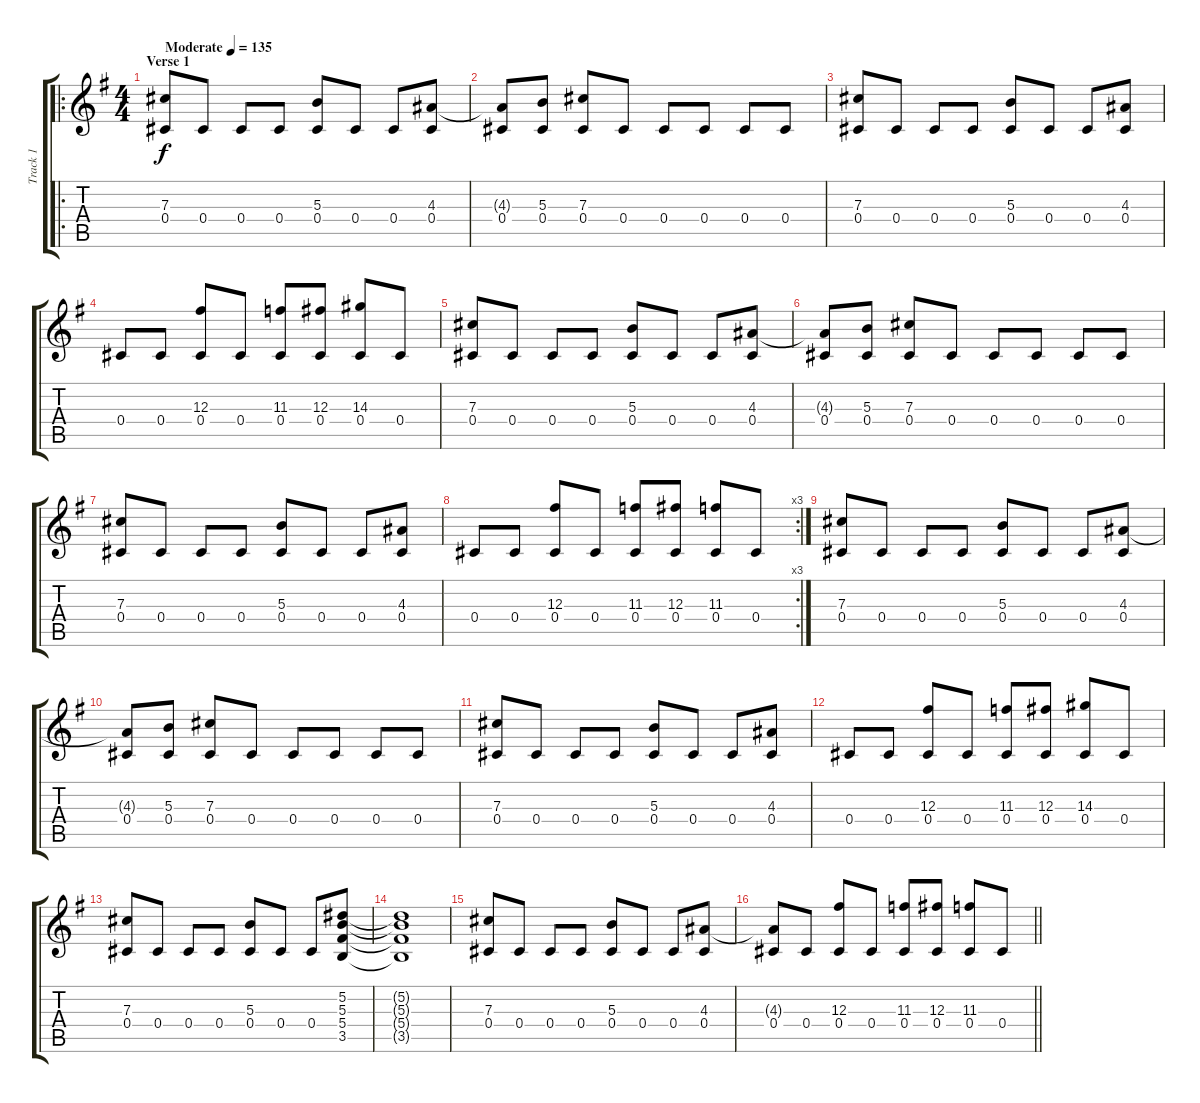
\track ("Track 1" "Track 1") {instrument distortionguitar}
\staff {score tabs}
\tuning (Eb4 Bb3 Gb3 Db3 Ab2 Eb2) {hide}
\ro
\ts (4 4)
\section ("" "Verse 1")
\tempo (135 "Moderate")
\clef g2
\ks g
(7.3 0.4).8{dy f instrument distortionguitar} 0.4.8 0.4.8 0.4.8 (5.3 0.4).8 0.4.8 0.4.8 (4.3 0.4).8 |
(4.3{t} 0.4).8 (5.3 0.4).8 (7.3 0.4).8 0.4.8 0.4.8 0.4.8 0.4.8 0.4.8 |
(7.3 0.4).8 0.4.8 0.4.8 0.4.8 (5.3 0.4).8 0.4.8 0.4.8 (4.3 0.4).8 |
0.4.8 0.4.8 (12.3 0.4).8 0.4.8 (11.3 0.4).8 (12.3 0.4).8 (14.3 0.4).8 0.4.8 |
(7.3 0.4).8 0.4.8 0.4.8 0.4.8 (5.3 0.4).8 0.4.8 0.4.8 (4.3 0.4).8 |
(4.3{t} 0.4).8 (5.3 0.4).8 (7.3 0.4).8 0.4.8 0.4.8 0.4.8 0.4.8 0.4.8 |
(7.3 0.4).8 0.4.8 0.4.8 0.4.8 (5.3 0.4).8 0.4.8 0.4.8 (4.3 0.4).8 |
\rc 3
0.4.8 0.4.8 (12.3 0.4).8 0.4.8 (11.3 0.4).8 (12.3 0.4).8 (11.3 0.4).8 0.4.8 |
(7.3 0.4).8 0.4.8 0.4.8 0.4.8 (5.3 0.4).8 0.4.8 0.4.8 (4.3 0.4).8 |
(4.3{t} 0.4).8 (5.3 0.4).8 (7.3 0.4).8 0.4.8 0.4.8 0.4.8 0.4.8 0.4.8 |
(7.3 0.4).8 0.4.8 0.4.8 0.4.8 (5.3 0.4).8 0.4.8 0.4.8 (4.3 0.4).8 |
0.4.8 0.4.8 (12.3 0.4).8 0.4.8 (11.3 0.4).8 (12.3 0.4).8 (14.3 0.4).8 0.4.8 |
(7.3 0.4).8 0.4.8 0.4.8 0.4.8 (5.3 0.4).8 0.4.8 0.4.8 (5.2 5.3 5.4 3.5).8 |
(5.2{t} 5.3{t} 5.4{t} 3.5{t}).1 |
(7.3 0.4).8 0.4.8 0.4.8 0.4.8 (5.3 0.4).8 0.4.8 0.4.8 (4.3 0.4).8 |
\barLineRight lightlight
(4.3{t} 0.4).8 0.4.8 (12.3 0.4).8 0.4.8 (11.3 0.4).8 (12.3 0.4).8 (11.3 0.4).8 0.4.8
